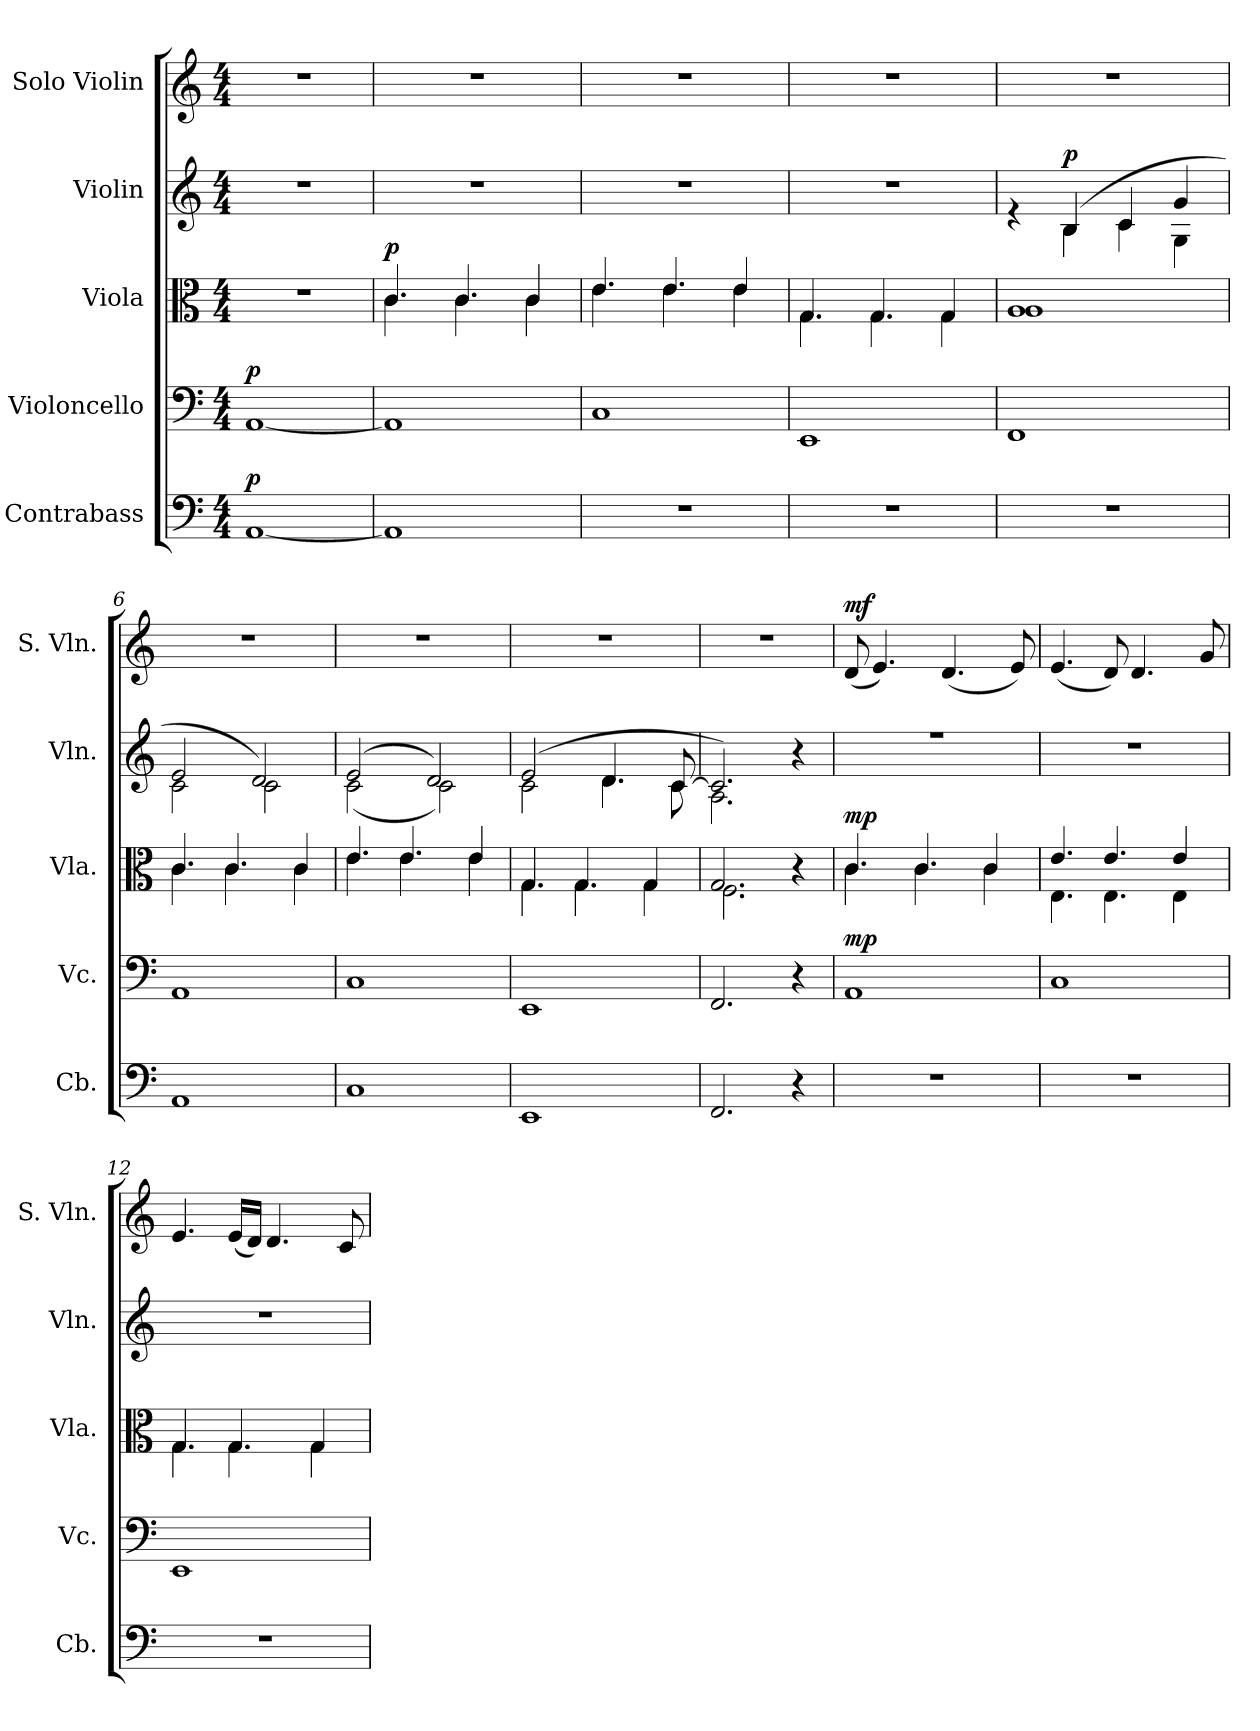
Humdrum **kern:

**kern	**dynam	**kern	**dynam	**kern	**dynam	**kern	**dynam	**kern	**dynam
*part5	*part5	*part4	*part4	*part3	*part3	*part2	*part2	*part1	*part1
*staff5	*staff5	*staff4	*staff4	*staff3	*staff3	*staff2	*staff2	*staff1	*staff1
*I"Contrabass	*	*I"Violoncello	*	*I"Viola	*	*I"Violin	*	*I"Solo Violin	*
*I'Cb.	*	*I'Vc.	*	*I'Vla.	*	*I'Vln.	*	*I'S. Vln.	*
*clefF4	*	*clefF4	*	*clefC3	*	*clefG2	*	*clefG2	*
*ITrd7c12	*	*	*	*	*	*	*	*	*
*k[]	*	*k[]	*	*k[]	*	*k[]	*	*k[]	*
*M4/4	*	*M4/4	*	*M4/4	*	*M4/4	*	*M4/4	*
*MM106	*	*MM106	*	*MM106	*	*MM106	*	*MM106	*
=1	=1	=1	=1	=1	=1	=1	=1	=1	=1
!	!LO:DY:a	!	!LO:DY:a	!	!	!	!	!	!
[1AAA	p	[1AA	p	1r	.	1r	.	1r	.
=2	=2	=2	=2	=2	=2	=2	=2	=2	=2
*	*	*	*	*^	*	*	*	*	*
!	!	!	!	!	!	!LO:DY:a	!	!	!	!
1AAA]	.	1AA]	.	4.c/	4.c\	p	1r	.	1r	.
.	.	.	.	4.c/	4.c\	.	.	.	.	.
.	.	.	.	4c/	4c\	.	.	.	.	.
=3	=3	=3	=3	=3	=3	=3	=3	=3	=3	=3
1r	.	1C	.	4.e/	4.e\	.	1r	.	1r	.
.	.	.	.	4.e/	4.e\	.	.	.	.	.
.	.	.	.	4e/	4e\	.	.	.	.	.
=4	=4	=4	=4	=4	=4	=4	=4	=4	=4	=4
1r	.	1EE	.	4.G/	4.G\	.	1r	.	1r	.
.	.	.	.	4.G/	4.G\	.	.	.	.	.
.	.	.	.	4G/	4G\	.	.	.	.	.
=5	=5	=5	=5	=5	=5	=5	=5	=5	=5	=5
*	*	*	*	*	*	*	*^	*	*	*
1r	.	1FF	.	1A	1A	.	4re	4ryy	.	1r	.
!	!	!	!	!	!	!	!	!	!LO:DY:a	!	!
.	.	.	.	.	.	.	(4B/	4B\	p	.	.
.	.	.	.	.	.	.	4c/	4c\	.	.	.
.	.	.	.	.	.	.	4g/	4G\	.	.	.
=6	=6	=6	=6	=6	=6	=6	=6	=6	=6	=6	=6
1AAA	.	1AA	.	4.c/	4.c\	.	2e/	2c\	.	1r	.
.	.	.	.	4.c/	4.c\	.	.	.	.	.	.
.	.	.	.	.	.	.	2d/)	2c\	.	.	.
.	.	.	.	4c/	4c\	.	.	.	.	.	.
=7	=7	=7	=7	=7	=7	=7	=7	=7	=7	=7	=7
1CC	.	1C	.	4.e/	4.e\	.	(2e/	(2c\	.	1r	.
.	.	.	.	4.e/	4.e\	.	.	.	.	.	.
.	.	.	.	.	.	.	2d/)	2c\)	.	.	.
.	.	.	.	4e/	4e\	.	.	.	.	.	.
=8	=8	=8	=8	=8	=8	=8	=8	=8	=8	=8	=8
1EEE	.	1EE	.	4.G/	4.G\	.	(2e/	2c\	.	1r	.
.	.	.	.	4.G/	4.G\	.	.	.	.	.	.
.	.	.	.	.	.	.	4.d/	4.d\	.	.	.
.	.	.	.	4G/	4G\	.	.	.	.	.	.
.	.	.	.	.	.	.	[8c/	8c\	.	.	.
!!LO:LB:g=z
=9	=9	=9	=9	=9	=9	=9	=9	=9	=9	=9	=9
2.FFF/	.	2.FF/	.	2.G/	2.F\	.	2.c/])	2.A\	.	1r	.
4r	.	4r	.	4r	4ryy	.	4r	4ryy	.	.	.
=10	=10	=10	=10	=10	=10	=10	=10	=10	=10	=10	=10
!	!	!	!LO:DY:a	!	!	!LO:DY:a	!	!	!	!	!LO:DY:a
1r	.	1AA	mp	4.c/	4.c\	mp	1r	1ryy	.	(8d/	mf
.	.	.	.	.	.	.	.	.	.	4.e/)	.
.	.	.	.	4.c/	4.c\	.	.	.	.	.	.
.	.	.	.	.	.	.	.	.	.	(4.d/	.
.	.	.	.	4c/	4c\	.	.	.	.	.	.
.	.	.	.	.	.	.	.	.	.	8e/)	.
*	*	*	*	*	*	*	*v	*v	*	*	*
=11	=11	=11	=11	=11	=11	=11	=11	=11	=11	=11
1r	.	1C	.	4.e/	4.E\	.	1r	.	(4.e/	.
.	.	.	.	4.e/	4.E\	.	.	.	8d/)	.
.	.	.	.	.	.	.	.	.	4.d/	.
.	.	.	.	4e/	4E\	.	.	.	.	.
.	.	.	.	.	.	.	.	.	8g/	.
=12	=12	=12	=12	=12	=12	=12	=12	=12	=12	=12
1r	.	1EE	.	4.G/	4.G\	.	1r	.	4.e/	.
.	.	.	.	4.G/	4.G\	.	.	.	(16e/LL	.
.	.	.	.	.	.	.	.	.	16d/JJ)	.
.	.	.	.	.	.	.	.	.	4.d/	.
.	.	.	.	4G/	4G\	.	.	.	.	.
.	.	.	.	.	.	.	.	.	8c/	.
*	*	*	*	*v	*v	*	*	*	*	*
=	=	=	=	=	=	=	=	=	=
*-	*-	*-	*-	*-	*-	*-	*-	*-	*-
